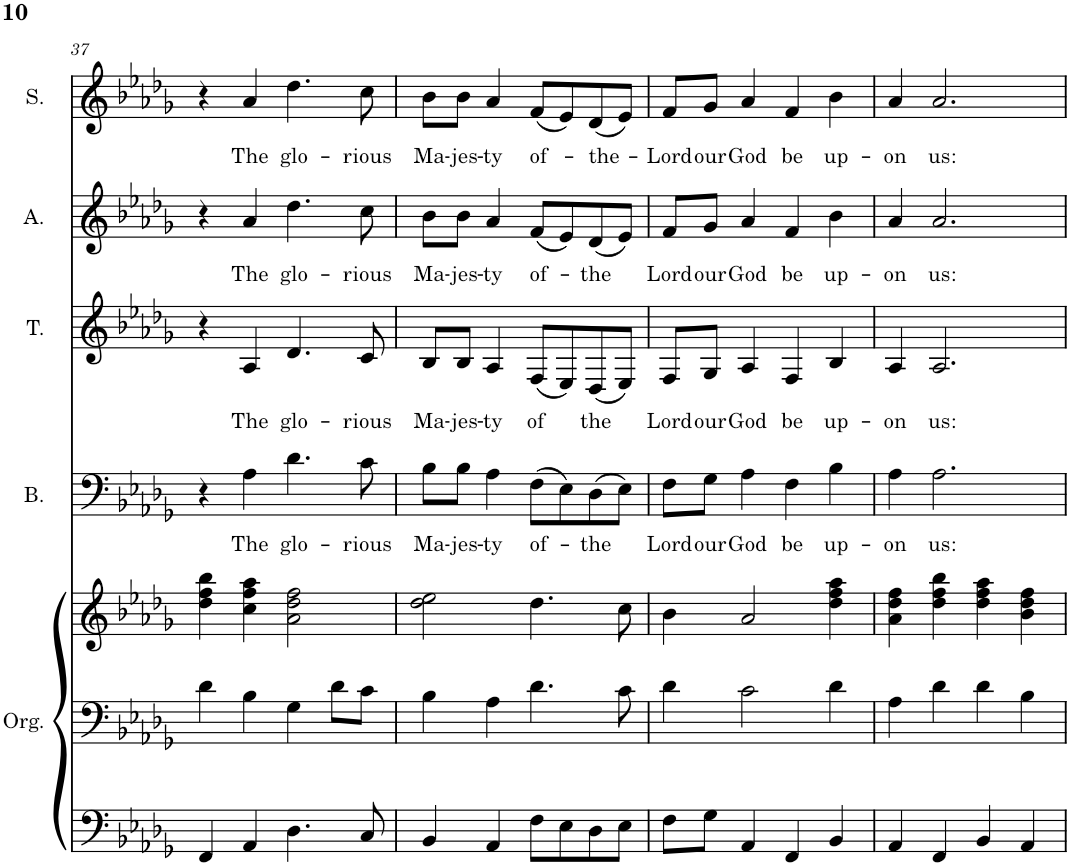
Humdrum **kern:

**kern	**kern	**kern	**kern	**text	**kern	**text	**kern	**text	**kern	**text
*part7	*part6	*part5	*part4	*part4	*part3	*part3	*part2	*part2	*part1	*part1
*staff7	*staff6	*staff5	*staff4	*staff4	*staff3	*staff3	*staff2	*staff2	*staff1	*staff1
*I"Pipe Organ	*I"Org.	*I"Pipe Organ	*I"B.	*	*I"T.	*	*I"A.	*	*I"S.	*
*I'P Org	*I'Org.	*I'P Org	*I'B.	*	*I'T.	*	*I'A.	*	*I'S.	*
!!LO:PB:g=z
*clefF4	*clefF4	*clefG2	*clefF4	*	*clefG2	*	*clefG2	*	*clefG2	*
*k[b-e-a-d-g-]	*k[b-e-a-d-g-]	*k[b-e-a-d-g-]	*k[b-e-a-d-g-]	*	*k[b-e-a-d-g-]	*	*k[b-e-a-d-g-]	*	*k[b-e-a-d-g-]	*
*M4/4	*M4/4	*M4/4	*M4/4	*	*M4/4	*	*M4/4	*	*M4/4	*
=37	=37	=37	=37	=37	=37	=37	=37	=37	=37	=37
4FF/	4d-\	4dd-\ 4ff\ 4bb-\	4r	.	4r	.	4r	.	4r	.
!	!	!	!	!LO:LY:b	!	!LO:LY:b	!	!LO:LY:b	!	!LO:LY:b
4AA-/	4B-\	4cc\ 4ff\ 4aa-\	4A-\	The	4A-/	The	4a-/	The	4a-/	The
!	!	!	!	!LO:LY:b	!	!LO:LY:b	!	!LO:LY:b	!	!LO:LY:b
4.D-\	4G-\	2a-\ 2dd-\ 2ff\	4.d-\	glo-	4.d-/	glo-	4.dd-\	glo-	4.dd-\	glo-
.	8d-\L	.	.	.	.	.	.	.	.	.
!	!	!	!	!LO:LY:b	!	!LO:LY:b	!	!LO:LY:b	!	!LO:LY:b
8C/	8c\J	.	8c\	-rious	8c/	-rious	8cc\	-rious	8cc\	-rious
=38	=38	=38	=38	=38	=38	=38	=38	=38	=38	=38
!	!	!	!	!LO:LY:b	!	!LO:LY:b	!	!LO:LY:b	!	!LO:LY:b
4BB-/	4B-\	2dd-\ 2ee-\	8B-\L	Ma-	8B-/L	Ma-	8b-\L	Ma-	8b-\L	Ma-
!	!	!	!	!LO:LY:b	!	!LO:LY:b	!	!LO:LY:b	!	!LO:LY:b
.	.	.	8B-\J	-jes-	8B-/J	-jes-	8b-\J	-jes-	8b-\J	-jes-
!	!	!	!	!LO:LY:b	!	!LO:LY:b	!	!LO:LY:b	!	!LO:LY:b
4AA-/	4A-\	.	4A-\	-ty	4A-/	-ty	4a-/	-ty	4a-/	-ty
!	!	!	!	!LO:LY:b	!	!LO:LY:b	!	!LO:LY:b	!	!LO:LY:b
8F\L	4.d-\	4.dd-\	(8F\L	of-	(8F/L	of	(8f/L	of-	(8f/L	of-
8E-\	.	.	8E-\)	.	8E-/)	.	8e-/)	.	8e-/)	.
!	!	!	!	!LO:LY:b	!	!LO:LY:b	!	!LO:LY:b	!	!LO:LY:b
8D-\	.	.	(8D-\	-the	(8D-/	the	(8d-/	-the	(8d-/	-the-
8E-\J	8c\	8cc\	8E-\J)	.	8E-/J)	.	8e-/J)	.	8e-/J)	.
=39	=39	=39	=39	=39	=39	=39	=39	=39	=39	=39
!	!	!	!	!LO:LY:b	!	!LO:LY:b	!	!LO:LY:b	!	!LO:LY:b
8F\L	4d-\	4b-\	8F\L	Lord	8F/L	Lord	8f/L	Lord	8f/L	-Lord
!	!	!	!	!LO:LY:b	!	!LO:LY:b	!	!LO:LY:b	!	!LO:LY:b
8G-\J	.	.	8G-\J	our	8G-/J	our	8g-/J	our	8g-/J	our
!	!	!	!	!LO:LY:b	!	!LO:LY:b	!	!LO:LY:b	!	!LO:LY:b
4AA-/	2c\	2a-/	4A-\	God	4A-/	God	4a-/	God	4a-/	God
!	!	!	!	!LO:LY:b	!	!LO:LY:b	!	!LO:LY:b	!	!LO:LY:b
4FF/	.	.	4F\	be	4F/	be	4f/	be	4f/	be
!	!	!	!	!LO:LY:b	!	!LO:LY:b	!	!LO:LY:b	!	!LO:LY:b
4BB-/	4d-\	4dd-\ 4ff\ 4aa-\	4B-\	up-	4B-/	up-	4b-\	up-	4b-\	up-
=40	=40	=40	=40	=40	=40	=40	=40	=40	=40	=40
!	!	!	!	!LO:LY:b	!	!LO:LY:b	!	!LO:LY:b	!	!LO:LY:b
4AA-/	4A-\	4a-\ 4dd-\ 4ff\	4A-\	-on	4A-/	-on	4a-/	-on	4a-/	-on
!	!	!	!	!LO:LY:b	!	!LO:LY:b	!	!LO:LY:b	!	!LO:LY:b
4FF/	4d-\	4dd-\ 4ff\ 4bb-\	2.A-\	us:	2.A-/	us:	2.a-/	us:	2.a-/	us:
4BB-/	4d-\	4dd-\ 4ff\ 4aa-\	.	.	.	.	.	.	.	.
4AA-/	4B-\	4b-\ 4dd-\ 4ff\	.	.	.	.	.	.	.	.
=	=	=	=	=	=	=	=	=	=	=
*-	*-	*-	*-	*-	*-	*-	*-	*-	*-	*-
